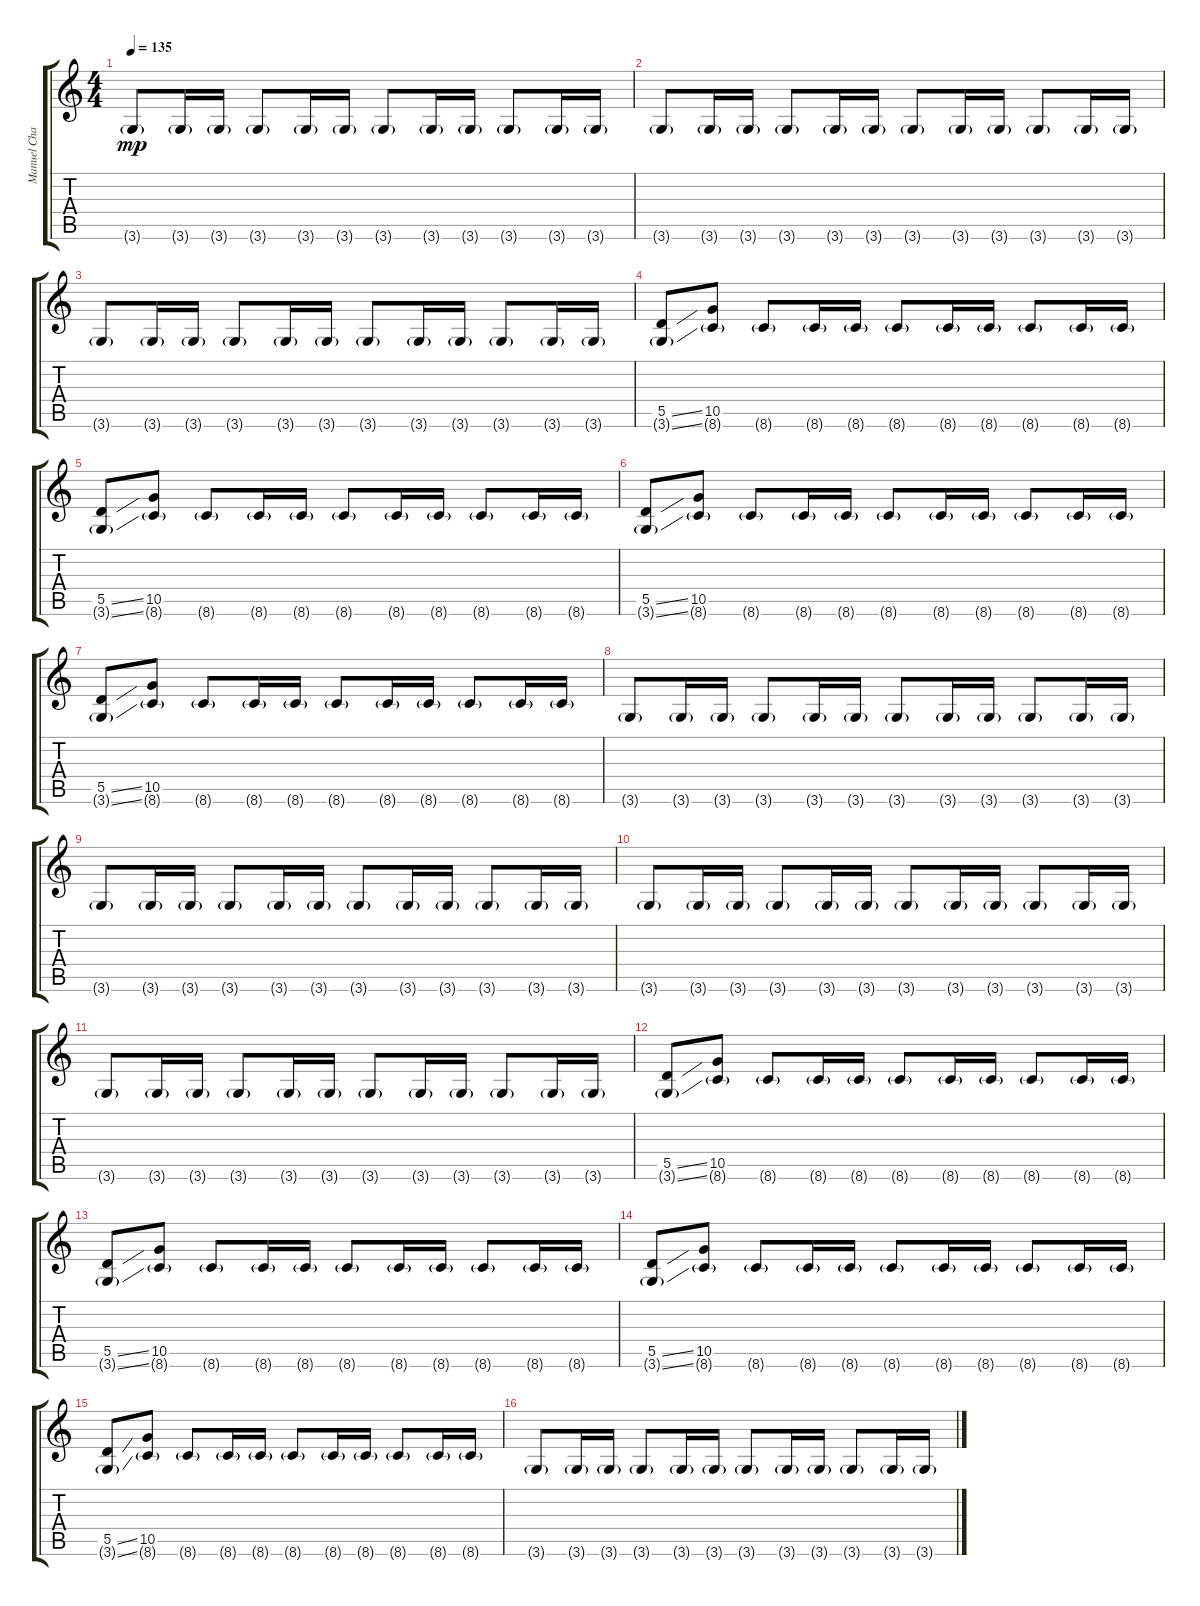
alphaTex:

\track ("Manuel Charlton (guitar rythm)" "Manuel Cha") {instrument overdrivenguitar}
\staff {score tabs}
\tuning (E4 B3 G3 D3 A2 E2) {hide}
\ts (4 4)
\tempo 135
\clef g2
\ks c
3.6{g}.8{dy mp} 3.6{g}.16 3.6{g}.16 3.6{g}.8 3.6{g}.16 3.6{g}.16 3.6{g}.8 3.6{g}.16 3.6{g}.16 3.6{g}.8 3.6{g}.16 3.6{g}.16 |
3.6{g}.8 3.6{g}.16 3.6{g}.16 3.6{g}.8 3.6{g}.16 3.6{g}.16 3.6{g}.8 3.6{g}.16 3.6{g}.16 3.6{g}.8 3.6{g}.16 3.6{g}.16 |
3.6{g}.8 3.6{g}.16 3.6{g}.16 3.6{g}.8 3.6{g}.16 3.6{g}.16 3.6{g}.8 3.6{g}.16 3.6{g}.16 3.6{g}.8 3.6{g}.16 3.6{g}.16 |
(5.5{ss} 3.6{ss g}).8 (10.5 8.6{g}).8 8.6{g}.8 8.6{g}.16 8.6{g}.16 8.6{g}.8 8.6{g}.16 8.6{g}.16 8.6{g}.8 8.6{g}.16 8.6{g}.16 |
(5.5{ss} 3.6{ss g}).8 (10.5 8.6{g}).8 8.6{g}.8 8.6{g}.16 8.6{g}.16 8.6{g}.8 8.6{g}.16 8.6{g}.16 8.6{g}.8 8.6{g}.16 8.6{g}.16 |
(5.5{ss} 3.6{ss g}).8 (10.5 8.6{g}).8 8.6{g}.8 8.6{g}.16 8.6{g}.16 8.6{g}.8 8.6{g}.16 8.6{g}.16 8.6{g}.8 8.6{g}.16 8.6{g}.16 |
(5.5{ss} 3.6{ss g}).8 (10.5 8.6{g}).8 8.6{g}.8 8.6{g}.16 8.6{g}.16 8.6{g}.8 8.6{g}.16 8.6{g}.16 8.6{g}.8 8.6{g}.16 8.6{g}.16 |
3.6{g}.8 3.6{g}.16 3.6{g}.16 3.6{g}.8 3.6{g}.16 3.6{g}.16 3.6{g}.8 3.6{g}.16 3.6{g}.16 3.6{g}.8 3.6{g}.16 3.6{g}.16 |
3.6{g}.8 3.6{g}.16 3.6{g}.16 3.6{g}.8 3.6{g}.16 3.6{g}.16 3.6{g}.8 3.6{g}.16 3.6{g}.16 3.6{g}.8 3.6{g}.16 3.6{g}.16 |
3.6{g}.8 3.6{g}.16 3.6{g}.16 3.6{g}.8 3.6{g}.16 3.6{g}.16 3.6{g}.8 3.6{g}.16 3.6{g}.16 3.6{g}.8 3.6{g}.16 3.6{g}.16 |
3.6{g}.8 3.6{g}.16 3.6{g}.16 3.6{g}.8 3.6{g}.16 3.6{g}.16 3.6{g}.8 3.6{g}.16 3.6{g}.16 3.6{g}.8 3.6{g}.16 3.6{g}.16 |
(5.5{ss} 3.6{ss g}).8 (10.5 8.6{g}).8 8.6{g}.8 8.6{g}.16 8.6{g}.16 8.6{g}.8 8.6{g}.16 8.6{g}.16 8.6{g}.8 8.6{g}.16 8.6{g}.16 |
(5.5{ss} 3.6{ss g}).8 (10.5 8.6{g}).8 8.6{g}.8 8.6{g}.16 8.6{g}.16 8.6{g}.8 8.6{g}.16 8.6{g}.16 8.6{g}.8 8.6{g}.16 8.6{g}.16 |
(5.5{ss} 3.6{ss g}).8 (10.5 8.6{g}).8 8.6{g}.8 8.6{g}.16 8.6{g}.16 8.6{g}.8 8.6{g}.16 8.6{g}.16 8.6{g}.8 8.6{g}.16 8.6{g}.16 |
(5.5{ss} 3.6{ss g}).8 (10.5 8.6{g}).8 8.6{g}.8 8.6{g}.16 8.6{g}.16 8.6{g}.8 8.6{g}.16 8.6{g}.16 8.6{g}.8 8.6{g}.16 8.6{g}.16 |
3.6{g}.8 3.6{g}.16 3.6{g}.16 3.6{g}.8 3.6{g}.16 3.6{g}.16 3.6{g}.8 3.6{g}.16 3.6{g}.16 3.6{g}.8 3.6{g}.16 3.6{g}.16
